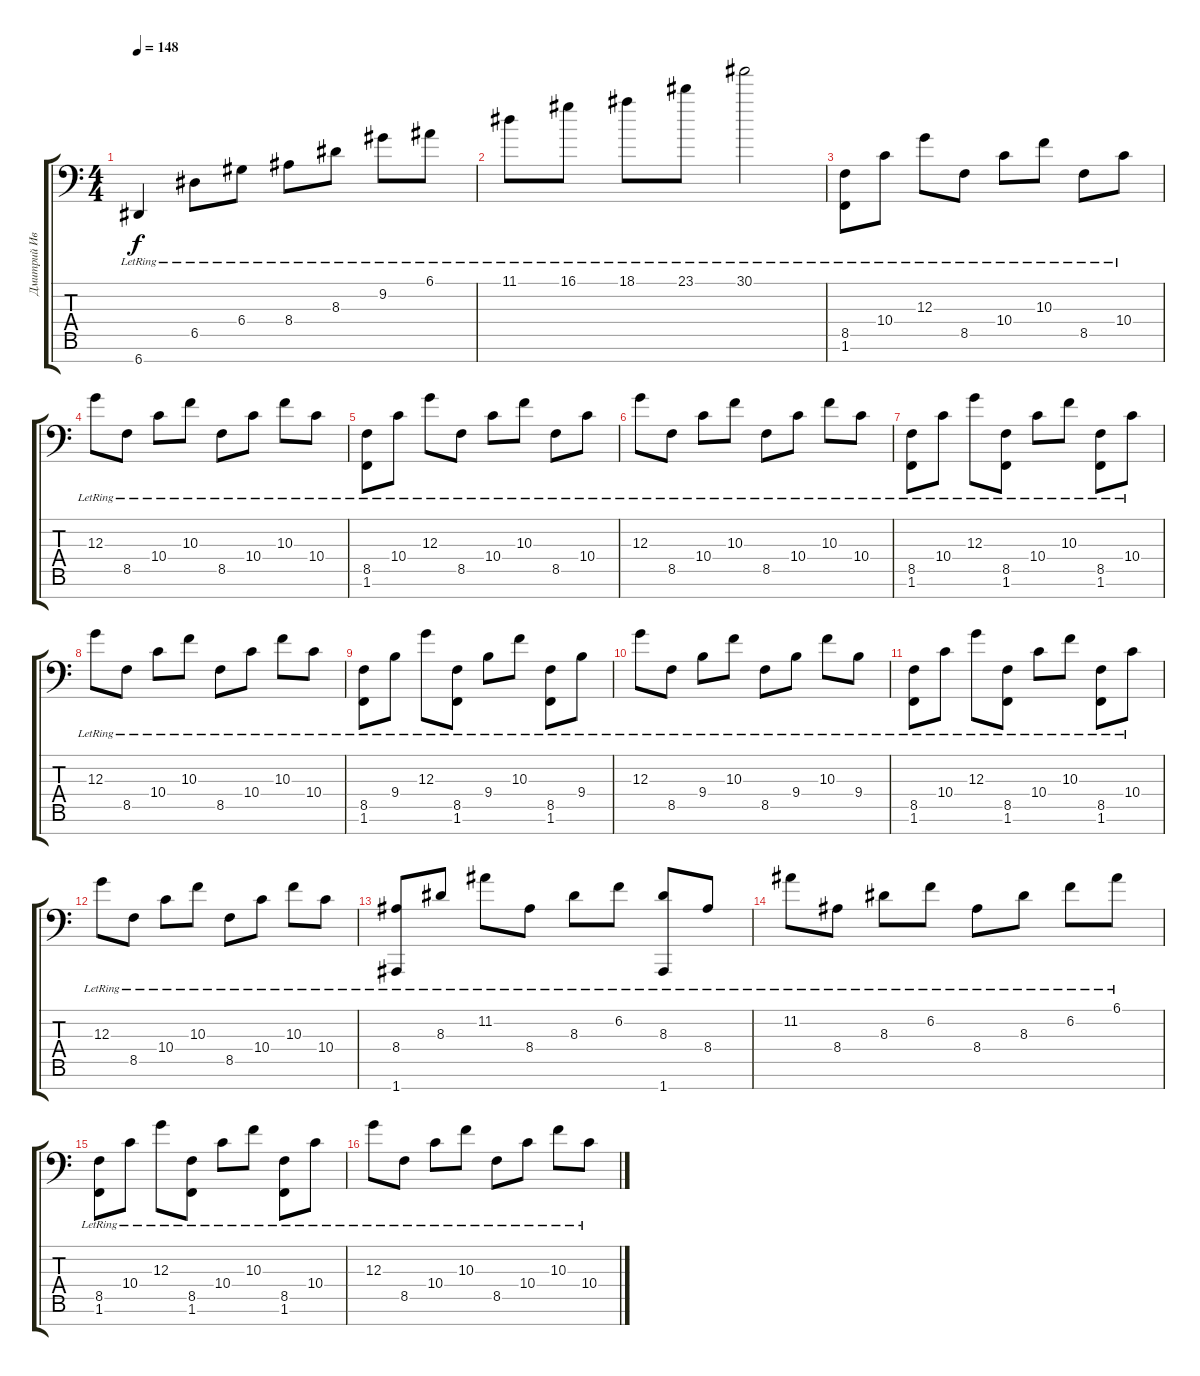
\track ("Дмитрий Иванов" "Дмитрий Ив") {instrument brightacousticpiano}
\staff {score tabs}
\tuning (E4 B3 G3 D3 A2 E2 A1) {hide}
\ts (4 4)
\tempo 148
\clef f4
\ks c
6.7{lr}.4{dy f} 6.5{lr}.8 6.4{lr}.8 8.4{lr}.8 8.3{lr}.8 9.2{lr}.8 6.1{lr}.8 |
11.1{lr}.8 16.1{lr}.8 18.1{lr}.8 23.1{lr}.8 30.1{lr}.2 |
(8.5{lr} 1.6{lr}).8 10.4{lr}.8 12.3{lr}.8 8.5{lr}.8 10.4{lr}.8 10.3{lr}.8 8.5{lr}.8 10.4{lr}.8 |
12.3{lr}.8 8.5{lr}.8 10.4{lr}.8 10.3{lr}.8 8.5{lr}.8 10.4{lr}.8 10.3{lr}.8 10.4{lr}.8 |
(8.5{lr} 1.6{lr}).8 10.4{lr}.8 12.3{lr}.8 8.5{lr}.8 10.4{lr}.8 10.3{lr}.8 8.5{lr}.8 10.4{lr}.8 |
12.3{lr}.8 8.5{lr}.8 10.4{lr}.8 10.3{lr}.8 8.5{lr}.8 10.4{lr}.8 10.3{lr}.8 10.4{lr}.8 |
(8.5{lr} 1.6{lr}).8 10.4{lr}.8 12.3{lr}.8 (8.5{lr} 1.6{lr}).8 10.4{lr}.8 10.3{lr}.8 (8.5{lr} 1.6{lr}).8 10.4{lr}.8 |
12.3{lr}.8 8.5{lr}.8 10.4{lr}.8 10.3{lr}.8 8.5{lr}.8 10.4{lr}.8 10.3{lr}.8 10.4{lr}.8 |
(8.5{lr} 1.6{lr}).8 9.4{lr}.8 12.3{lr}.8 (8.5{lr} 1.6{lr}).8 9.4{lr}.8 10.3{lr}.8 (8.5{lr} 1.6{lr}).8 9.4{lr}.8 |
12.3{lr}.8 8.5{lr}.8 9.4{lr}.8 10.3{lr}.8 8.5{lr}.8 9.4{lr}.8 10.3{lr}.8 9.4{lr}.8 |
(8.5{lr} 1.6{lr}).8 10.4{lr}.8 12.3{lr}.8 (8.5{lr} 1.6{lr}).8 10.4{lr}.8 10.3{lr}.8 (8.5{lr} 1.6{lr}).8 10.4{lr}.8 |
12.3{lr}.8 8.5{lr}.8 10.4{lr}.8 10.3{lr}.8 8.5{lr}.8 10.4{lr}.8 10.3{lr}.8 10.4{lr}.8 |
(8.4{lr} 1.7{lr}).8 8.3{lr}.8 11.2{lr}.8 8.4{lr}.8 8.3{lr}.8 6.2{lr}.8 (8.3{lr} 1.7{lr}).8 8.4{lr}.8 |
11.2{lr}.8 8.4{lr}.8 8.3{lr}.8 6.2{lr}.8 8.4{lr}.8 8.3{lr}.8 6.2{lr}.8 6.1{lr}.8 |
(8.5{lr} 1.6{lr}).8 10.4{lr}.8 12.3{lr}.8 (8.5{lr} 1.6{lr}).8 10.4{lr}.8 10.3{lr}.8 (8.5{lr} 1.6{lr}).8 10.4{lr}.8 |
12.3{lr}.8 8.5{lr}.8 10.4{lr}.8 10.3{lr}.8 8.5{lr}.8 10.4{lr}.8 10.3{lr}.8 10.4{lr}.8
